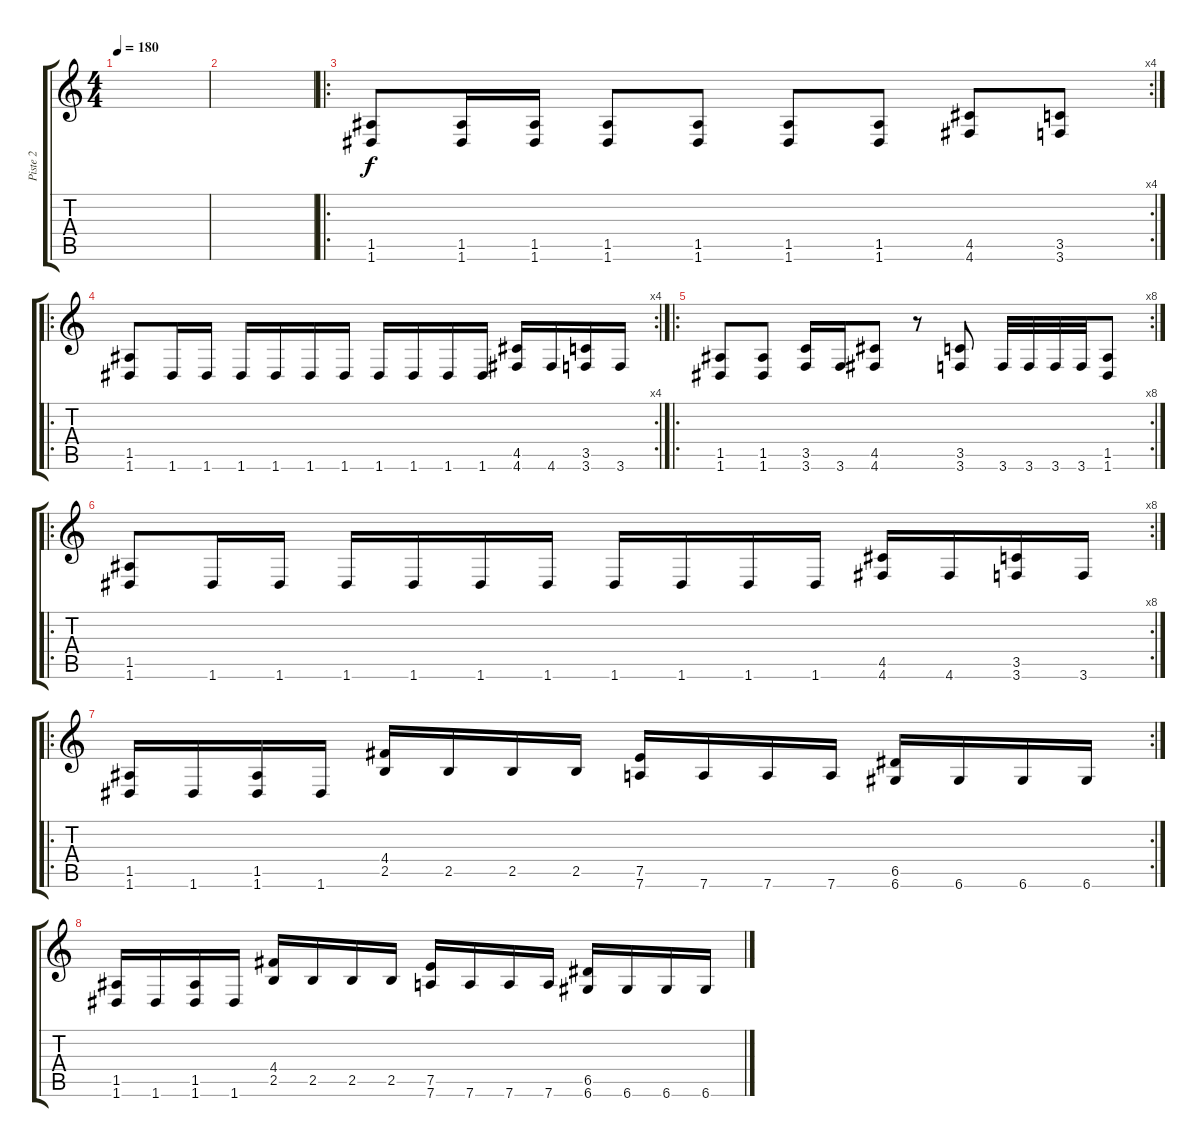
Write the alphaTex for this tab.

\track ("Piste 2" "Piste 2") {instrument distortionguitar}
\staff {score tabs}
\tuning (E4 B3 G3 D3 A2 D2) {hide}
\ts (4 4)
\tempo 180
\clef g2
\ks c
|
|
\ro
\rc 4
(1.5 1.6).8 (1.5 1.6).16 (1.5 1.6).16 (1.5 1.6).8 (1.5 1.6).8 (1.5 1.6).8 (1.5 1.6).8 (4.5 4.6).8 (3.5 3.6).8 |
\ro
\rc 4
(1.5 1.6).8 1.6.16 1.6.16 1.6.16 1.6.16 1.6.16 1.6.16 1.6.16 1.6.16 1.6.16 1.6.16 (4.5 4.6).16 4.6.16 (3.5 3.6).16 3.6.16 |
\ro
\rc 8
(1.5 1.6).8 (1.5 1.6).8 (3.5 3.6).16 3.6.16 (4.5 4.6).8 r.8 (3.5 3.6).8 3.6.32 3.6.32 3.6.32 3.6.32 (1.5 1.6).8 |
\ro
\rc 8
(1.5 1.6).8 1.6.16 1.6.16 1.6.16 1.6.16 1.6.16 1.6.16 1.6.16 1.6.16 1.6.16 1.6.16 (4.5 4.6).16 4.6.16 (3.5 3.6).16 3.6.16 |
\ro
\rc 2
(1.5 1.6).16 1.6.16 (1.5 1.6).16 1.6.16 (4.4 2.5).16 2.5.16 2.5.16 2.5.16 (7.5 7.6).16 7.6.16 7.6.16 7.6.16 (6.5 6.6).16 6.6.16 6.6.16 6.6.16 |
(1.5 1.6).16{volume 13} 1.6.16 (1.5 1.6).16 1.6.16 (4.4 2.5).16 2.5.16 2.5.16 2.5.16 (7.5 7.6).16 7.6.16 7.6.16 7.6.16 (6.5 6.6).16 6.6.16 6.6.16 6.6.16
